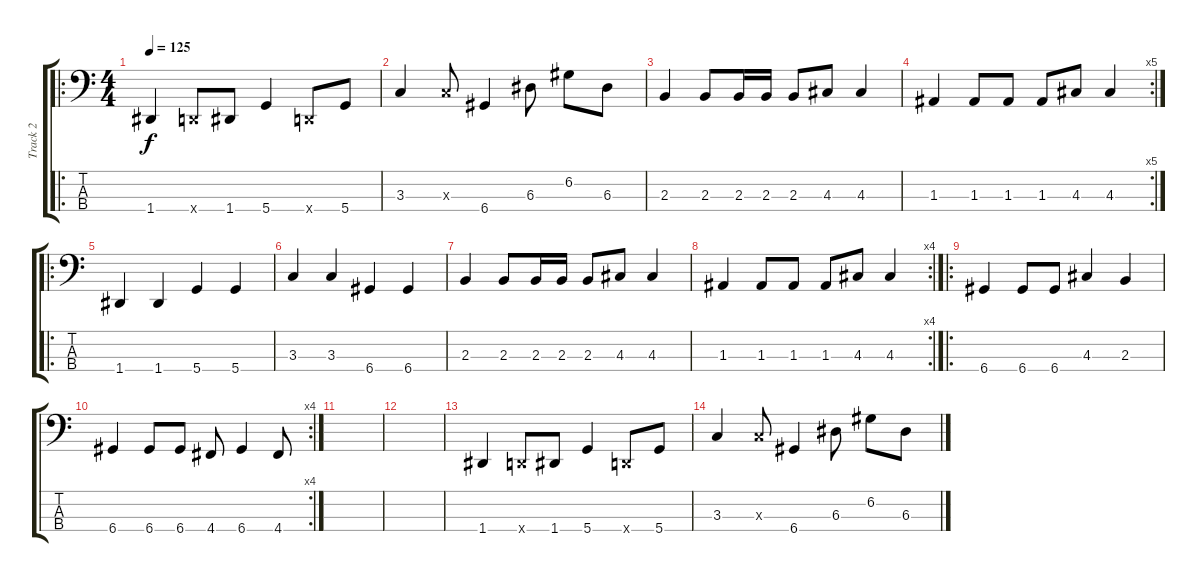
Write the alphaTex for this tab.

\track ("Track 2" "Track 2") {instrument electricbasspick}
\staff {score tabs}
\tuning (G2 D2 A1 D1) {hide}
\ro
\ts (4 4)
\tempo 125
\clef f4
\ks c
1.4.4{dy f instrument electricbasspick} 0.4{x}.8 1.4.8 5.4.4 0.4{x}.8 5.4.8 |
3.3.4 3.3{x}.8 6.4.4 6.3.8 6.2.8 6.3.8 |
2.3.4 2.3.8 2.3.16 2.3.16 2.3.8 4.3.8 4.3.4 |
\rc 5
1.3.4 1.3.8 1.3.8 1.3.8 4.3.8 4.3.4 |
\ro
1.4.4 1.4.4 5.4.4 5.4.4 |
3.3.4 3.3.4 6.4.4 6.4.4 |
2.3.4 2.3.8 2.3.16 2.3.16 2.3.8 4.3.8 4.3.4 |
\rc 4
1.3.4 1.3.8 1.3.8 1.3.8 4.3.8 4.3.4 |
\ro
6.4.4 6.4.8 6.4.8 4.3.4 2.3.4 |
\rc 4
6.4.4 6.4.8 6.4.8 4.4.8 6.4.4 4.4.8 |
|
|
1.4.4 0.4{x}.8 1.4.8 5.4.4 0.4{x}.8 5.4.8 |
3.3.4 3.3{x}.8 6.4.4 6.3.8 6.2.8 6.3.8
